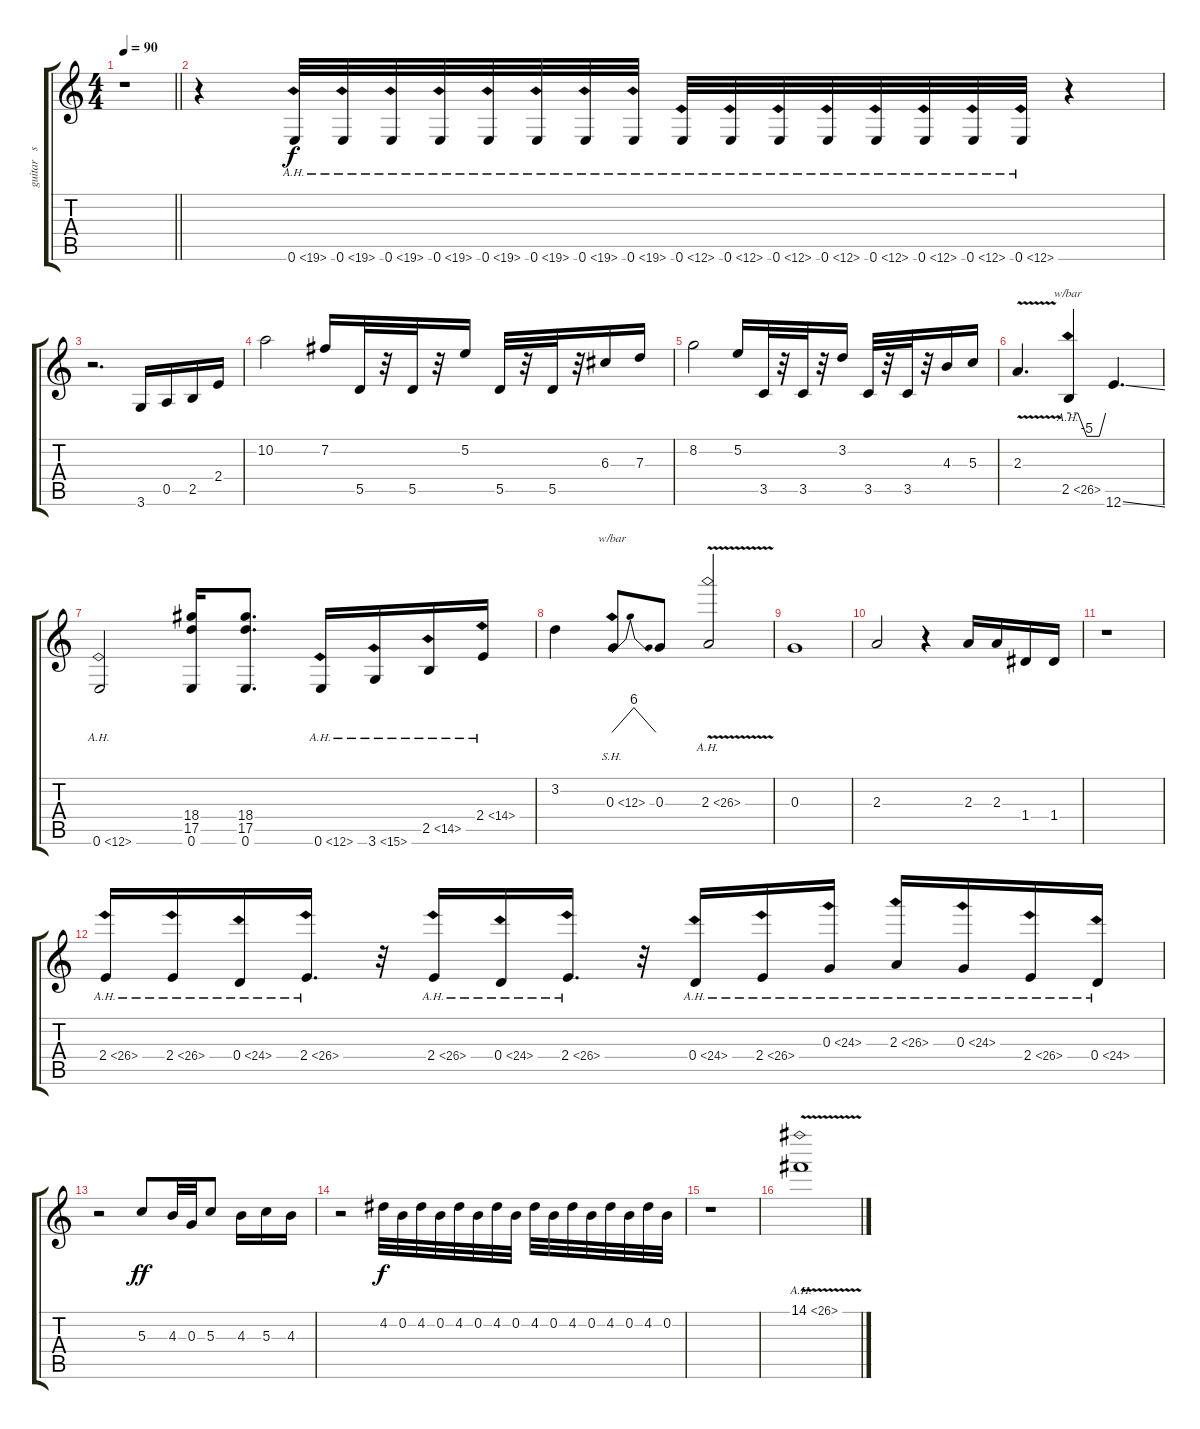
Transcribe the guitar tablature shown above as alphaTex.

\track ("guitar   solo    two" "guitar   s") {instrument overdrivenguitar}
\staff {score tabs}
\tuning (E4 B3 G3 D3 A2 E2) {hide}
\ts (4 4)
\tempo 90
\clef g2
\barLineRight lightlight
\ks c
r.1{dy f instrument overdrivenguitar} |
r.4 0.6{ah 19}.32 0.6{ah 19}.32 0.6{ah 19}.32 0.6{ah 19}.32 0.6{ah 19}.32 0.6{ah 19}.32 0.6{ah 19}.32 0.6{ah 19}.32 0.6{ah 12}.32 0.6{ah 12}.32 0.6{ah 12}.32 0.6{ah 12}.32 0.6{ah 12}.32 0.6{ah 12}.32 0.6{ah 12}.32 0.6{ah 12}.32 r.4 |
r.2{d} 3.6.16 0.5.16 2.5.16 2.4.16 |
10.2.2 7.2.16 5.5.32 r.32 5.5.32 r.32 5.2.16 5.5.32 r.32 5.5.32 r.32 6.3.16 7.3.16 |
8.2.2 5.2.16 3.5.32 r.32 3.5.32 r.32 3.2.16 3.5.32 r.32 3.5.32 r.32 4.3.16 5.3.16 |
2.3{v}.4{d} 2.5{ah 24}.4{tbe (custom default 0 0 16 0 30 -20 40 -20 50 -20 60 0)} 12.6{ss}.4{d} |
0.6{ah 12}.2 (18.4 17.5 0.6).16 (18.4 17.5 0.6).8{d} 0.6{ah 12}.16 3.6{ah 12}.16 2.5{ah 12}.16 2.4{ah 12}.16 |
3.2.4 0.3{sh 12}.8{tbe (dip default 0 0 30 24 60 0)} 0.3.8 2.3{ah 24 v}.2 |
0.3.1 |
2.3.2 r.4 2.3.16 2.3.16 1.4.16 1.4.16 |
r.1 |
2.4{ah 24}.16 2.4{ah 24}.16 0.4{ah 24}.16 2.4{ah 24}.16{d} r.32 2.4{ah 24}.16 0.4{ah 24}.16 2.4{ah 24}.16{d} r.32 0.4{ah 24}.16 2.4{ah 24}.16 0.3{ah 24}.16 2.3{ah 24}.16 0.3{ah 24}.16 2.4{ah 24}.16 0.4{ah 24}.16 |
r.2 5.3.8{dy ff} 4.3.32 0.3.32 5.3.8 4.3.16 5.3.16 4.3.16 |
r.2 4.2.32{dy f} 0.2.32 4.2.32 0.2.32 4.2.32 0.2.32 4.2.32 0.2.32 4.2.32 0.2.32 4.2.32 0.2.32 4.2.32 0.2.32 4.2.32 0.2.32 |
r.1 |
14.1{ah 12 v}.1
